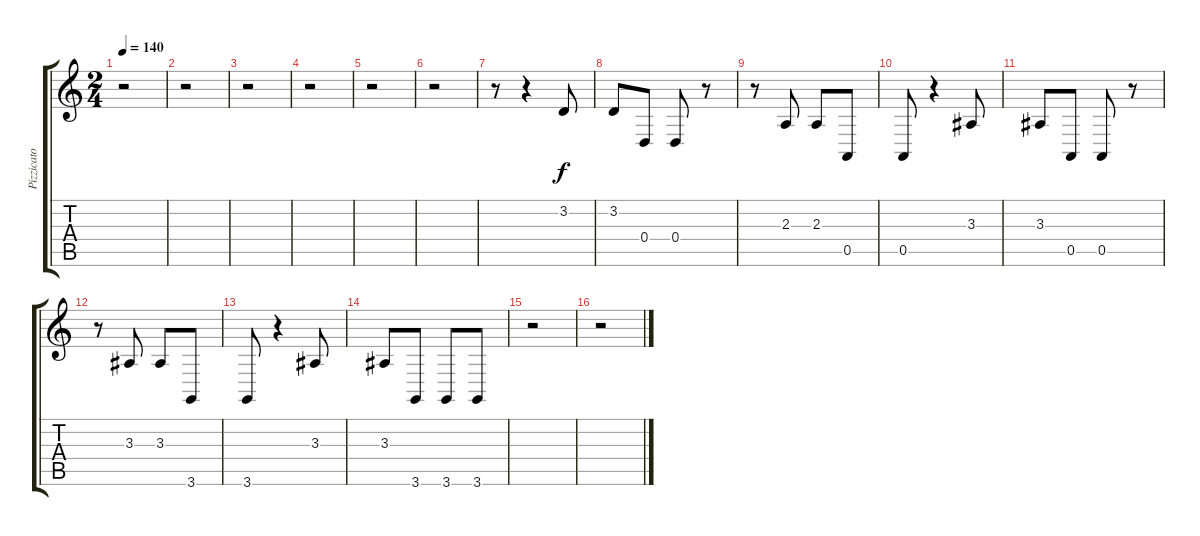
\track ("Pizzicato" "Pizzicato") {instrument pizzicatostrings}
\staff {score tabs}
\tuning (E4 B3 G3 D3 A2 E2) {hide}
\ts (2 4)
\tempo 140
\clef g2
\ks c
r.2{dy f} |
r.2 |
r.2 |
r.2 |
r.2 |
r.2 |
r.8 r.4 3.2.8 |
3.2.8 0.4.8 0.4.8 r.8 |
r.8 2.3.8 2.3.8 0.5.8 |
0.5.8 r.4 3.3.8 |
3.3.8 0.5.8 0.5.8 r.8 |
r.8 3.3.8 3.3.8 3.6.8 |
3.6.8 r.4 3.3.8 |
3.3.8 3.6.8 3.6.8 3.6.8 |
r.2 |
r.2
